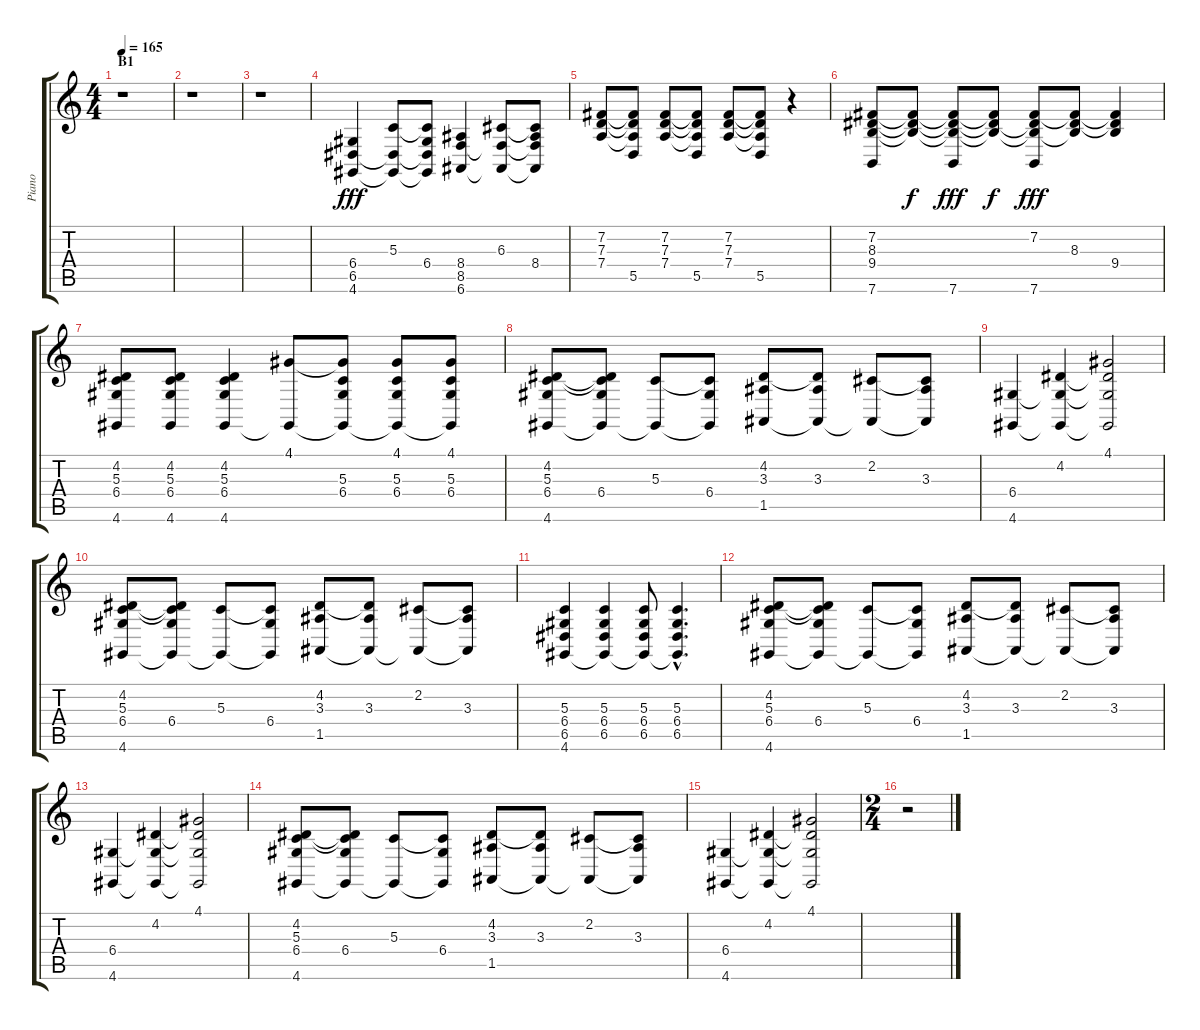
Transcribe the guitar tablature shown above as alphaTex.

\track ("Piano" "Piano") {instrument acousticgrandpiano}
\staff {score tabs}
\tuning (E4 B3 G3 D3 A2 E2) {hide}
\ts (4 4)
\section ("" "B1")
\tempo 165
\clef g2
\ks c
r.1{dy fff instrument acousticgrandpiano} |
r.1 |
r.1 |
(6.4 6.5 4.6).4 (5.3 6.5{t} 4.6{t}).8 (5.3{t} 6.4 6.5{t} 4.6{t}).8 (8.4 8.5 6.6).4 (6.3 8.5{t} 6.6{t}).8 (6.3{t} 8.4 8.5{t} 6.6{t}).8 |
(7.2 7.3 7.4).8 (7.2{t} 7.3{t} 7.4{t} 5.5).8 (7.2 7.3 7.4).8 (7.2{t} 7.3{t} 7.4{t} 5.5).8 (7.2 7.3 7.4).8 (7.2{t} 7.3{t} 7.4{t} 5.5).8 r.4 |
(7.2 8.3 9.4 7.6).8 (7.2{t} 8.3{t} 9.4{t}).8{dy f} (7.2{t} 8.3{t} 9.4{t} 7.6).8{dy fff} (7.2{t} 8.3{t} 9.4{t}).8{dy f} (7.2 8.3{t} 9.4{t} 7.6).8{dy fff} (7.2{t} 8.3 9.4{t}).8 (7.2{t} 8.3{t} 9.4).4 |
(4.2 5.3 6.4 4.6).8 (4.2 5.3 6.4 4.6).8 (4.2 5.3 6.4 4.6).4 (4.1 4.6{t}).8 (4.1{t} 5.3 6.4 4.6{t}).8 (4.1 5.3 6.4 4.6{t}).8 (4.1 5.3 6.4 4.6{t}).8 |
(4.2 5.3 6.4 4.6).8 (4.2{t} 5.3{t} 6.4 4.6{t}).8 (5.3 4.6{t}).8 (5.3{t} 6.4 4.6{t}).8 (4.2 3.3 1.5).8 (4.2{t} 3.3 1.5{t}).8 (2.2 1.5{t}).8 (2.2{t} 3.3 1.5{t}).8 |
(6.4 4.6).4 (4.2 6.4{t} 4.6{t}).4 (4.1 4.2{t} 6.4{t} 4.6{t}).2 |
(4.2 5.3 6.4 4.6).8 (4.2{t} 5.3{t} 6.4 4.6{t}).8 (5.3 4.6{t}).8 (5.3{t} 6.4 4.6{t}).8 (4.2 3.3 1.5).8 (4.2{t} 3.3 1.5{t}).8 (2.2 1.5{t}).8 (2.2{t} 3.3 1.5{t}).8 |
(5.3 6.4 6.5 4.6).4 (5.3 6.4 6.5 4.6{t}).4 (5.3 6.4 6.5 4.6{t}).8 (5.3{hac} 6.4{hac} 6.5{hac} 4.6{hac t}).4{d} |
(4.2 5.3 6.4 4.6).8 (4.2{t} 5.3{t} 6.4 4.6{t}).8 (5.3 4.6{t}).8 (5.3{t} 6.4 4.6{t}).8 (4.2 3.3 1.5).8 (4.2{t} 3.3 1.5{t}).8 (2.2 1.5{t}).8 (2.2{t} 3.3 1.5{t}).8 |
(6.4 4.6).4 (4.2 6.4{t} 4.6{t}).4 (4.1 4.2{t} 6.4{t} 4.6{t}).2 |
(4.2 5.3 6.4 4.6).8 (4.2{t} 5.3{t} 6.4 4.6{t}).8 (5.3 4.6{t}).8 (5.3{t} 6.4 4.6{t}).8 (4.2 3.3 1.5).8 (4.2{t} 3.3 1.5{t}).8 (2.2 1.5{t}).8 (2.2{t} 3.3 1.5{t}).8 |
(6.4 4.6).4 (4.2 6.4{t} 4.6{t}).4 (4.1 4.2{t} 6.4{t} 4.6{t}).2 |
\ts (2 4)
r.2
